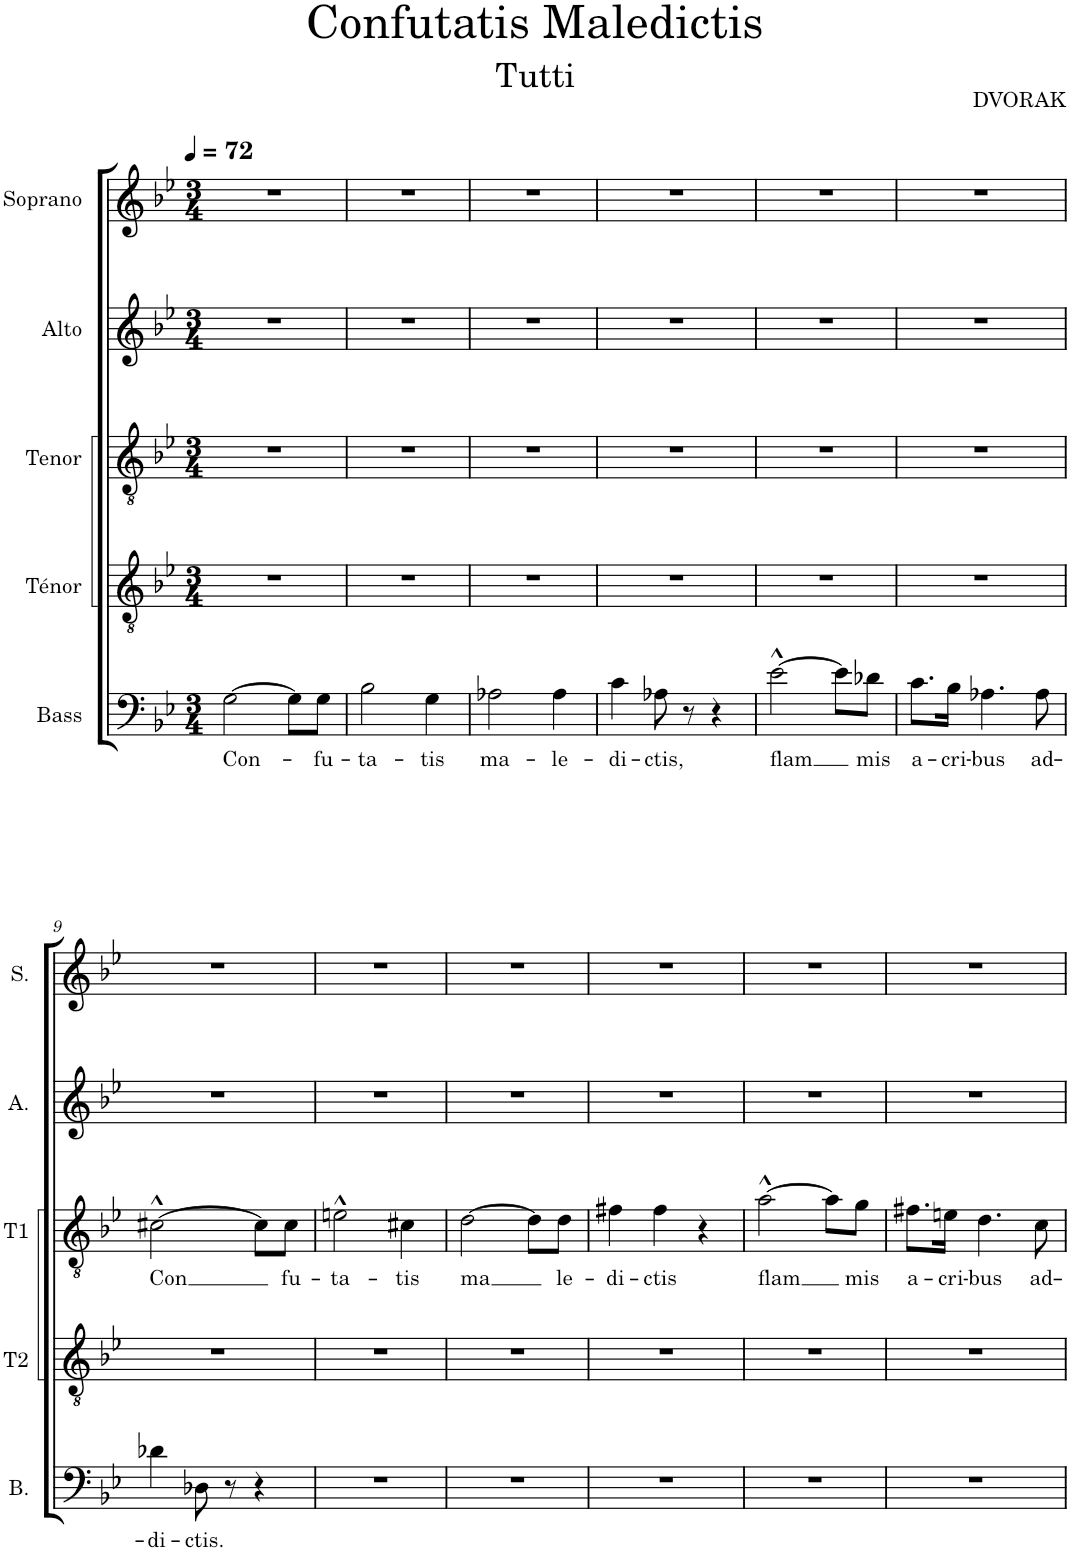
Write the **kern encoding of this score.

**kern	**text	**kern	**kern	**text	**kern	**kern
*part5	*part5	*part4	*part3	*part3	*part2	*part1
*staff5	*staff5	*staff4	*staff3	*staff3	*staff2	*staff1
*I"Bass	*	*I"Ténor	*I"Tenor	*	*I"Alto	*I"Soprano
*I'B.	*	*I'T2	*I'T1	*	*I'A.	*I'S.
*clefF4	*	*clefGv2	*clefGv2	*	*clefG2	*clefG2
*k[b-e-]	*	*k[b-e-]	*k[b-e-]	*	*k[b-e-]	*k[b-e-]
*M3/4	*	*M3/4	*M3/4	*	*M3/4	*M3/4
*MM72	*	*MM72	*MM72	*	*MM72	*MM72
=3	=3	=3	=3	=3	=3	=3
!	!LO:LY:b	!	!	!	!	!
[2G\	Con-	2.r	2.r	.	2.r	2.r
8G\L]	.	.	.	.	.	.
!	!LO:LY:b	!	!	!	!	!
8G\J	-fu-	.	.	.	.	.
=4	=4	=4	=4	=4	=4	=4
!	!LO:LY:b	!	!	!	!	!
2B-\	-ta-	2.r	2.r	.	2.r	2.r
!	!LO:LY:b	!	!	!	!	!
4G\	-tis	.	.	.	.	.
=5	=5	=5	=5	=5	=5	=5
!	!LO:LY:b	!	!	!	!	!
2A-X\	ma-	2.r	2.r	.	2.r	2.r
!	!LO:LY:b	!	!	!	!	!
4A-\	-le-	.	.	.	.	.
=6	=6	=6	=6	=6	=6	=6
!	!LO:LY:b	!	!	!	!	!
4c\	-di-	2.r	2.r	.	2.r	2.r
!	!LO:LY:b	!	!	!	!	!
8A-X\	-ctis,	.	.	.	.	.
8r	.	.	.	.	.	.
4r	.	.	.	.	.	.
=7	=7	=7	=7	=7	=7	=7
!	!LO:LY:b	!	!	!	!	!
[2e-^^\	flam	2.r	2.r	.	2.r	2.r
8e-\L]	.	.	.	.	.	.
!	!LO:LY:b	!	!	!	!	!
8d-X\J	mis	.	.	.	.	.
=8	=8	=8	=8	=8	=8	=8
!	!LO:LY:b	!	!	!	!	!
8.c\L	a-	2.r	2.r	.	2.r	2.r
!	!LO:LY:b	!	!	!	!	!
16B-\Jk	-cri-	.	.	.	.	.
!	!LO:LY:b	!	!	!	!	!
4.A-X\	-bus	.	.	.	.	.
!	!LO:LY:b	!	!	!	!	!
8A-\	ad-	.	.	.	.	.
!!LO:LB:g=z
=9	=9	=9	=9	=9	=9	=9
!	!LO:LY:b	!	!	!LO:LY:b	!	!
4d-X\	-di-	2.r	[2c#X^^\	Con	2.r	2.r
!	!LO:LY:b	!	!	!	!	!
8D-X\	-ctis.	.	.	.	.	.
8r	.	.	.	.	.	.
4r	.	.	8c#\L]	.	.	.
!	!	!	!	!LO:LY:b	!	!
.	.	.	8c#\J	fu-	.	.
=10	=10	=10	=10	=10	=10	=10
!	!	!	!	!LO:LY:b	!	!
2.r	.	2.r	2en^^\	-ta-	2.r	2.r
!	!	!	!	!LO:LY:b	!	!
.	.	.	4c#X\	-tis	.	.
=11	=11	=11	=11	=11	=11	=11
!	!	!	!	!LO:LY:b	!	!
2.r	.	2.r	[2d\	-ma	2.r	2.r
.	.	.	8d\L]	.	.	.
!	!	!	!	!LO:LY:b	!	!
.	.	.	8d\J	le-	.	.
=12	=12	=12	=12	=12	=12	=12
!	!	!	!	!LO:LY:b	!	!
2.r	.	2.r	4f#X\	-di-	2.r	2.r
!	!	!	!	!LO:LY:b	!	!
.	.	.	4f#\	-ctis	.	.
.	.	.	4r	.	.	.
=13	=13	=13	=13	=13	=13	=13
!	!	!	!	!LO:LY:b	!	!
2.r	.	2.r	[2a^^\	flam	2.r	2.r
.	.	.	8a\L]	.	.	.
!	!	!	!	!LO:LY:b	!	!
.	.	.	8g\J	mis	.	.
=14	=14	=14	=14	=14	=14	=14
!	!	!	!	!LO:LY:b	!	!
2.r	.	2.r	8.f#X\L	a-	2.r	2.r
!	!	!	!	!LO:LY:b	!	!
.	.	.	16en\Jk	-cri-	.	.
!	!	!	!	!LO:LY:b	!	!
.	.	.	4.d\	-bus	.	.
!	!	!	!	!LO:LY:b	!	!
.	.	.	8c\	ad-	.	.
=	=	=	=	=	=	=
*-	*-	*-	*-	*-	*-	*-
